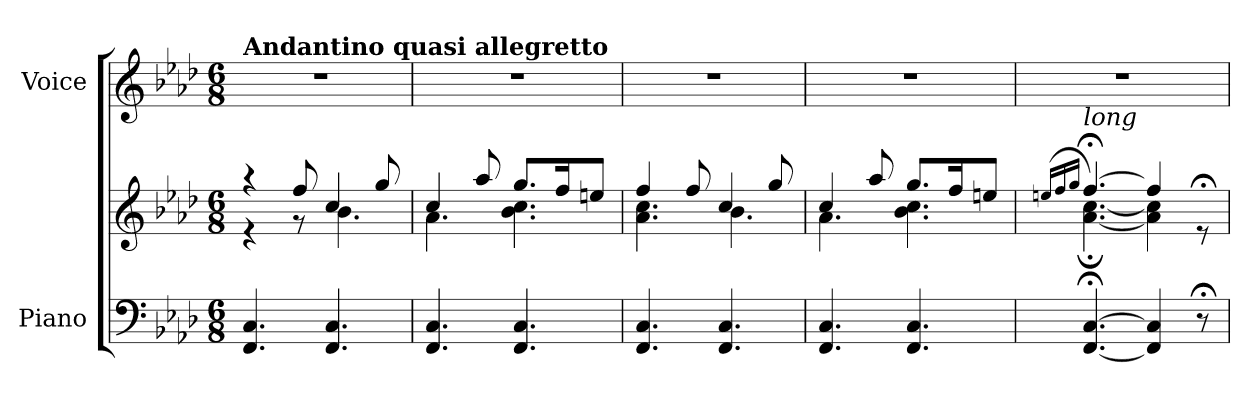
**kern	**kern	**dynam	**kern
*part2	*part2	*part2	*part1
*staff3	*staff2	*staff2/3	*staff1
*I"Piano	*	*	*I"Voice
*I'Pno.	*	*	*I'Vo.
*clefF4	*clefG2	*	*clefG2
*k[b-e-a-d-]	*k[b-e-a-d-]	*	*k[b-e-a-d-]
*M6/8	*M6/8	*	*M6/8
*MM78	*MM78	*	*MM78
=1	=1	=1	=1
*	*^	*	*
!	!	!	!	!LO:TX:a:B:t=Andantino quasi allegretto
!	!	!	!LO:DY:b	!
4.FF/ 4.C/	4r	4r	other-dynamics	2.r
.	8ff/	8r	.	.
4.FF/ 4.C/	4cc/	4.b-\	.	.
.	8gg/	.	.	.
=2	=2	=2	=2	=2
4.FF/ 4.C/	4cc/	4.a-\	.	2.r
.	8aa-/	.	.	.
4.FF/ 4.C/	8.gg/L	4.b-\ 4.cc\	.	.
.	16ff/K	.	.	.
.	8een/J	.	.	.
=3	=3	=3	=3	=3
4.FF/ 4.C/	4ff/	4.a-\ 4.cc\	.	2.r
.	8ff/	.	.	.
4.FF/ 4.C/	4cc/	4.b-\	.	.
.	8gg/	.	.	.
=4	=4	=4	=4	=4
4.FF/ 4.C/	4cc/	4.a-\	.	2.r
.	8aa-/	.	.	.
4.FF/ 4.C/	8.gg/L	4.b-\ 4.cc\	.	.
.	16ff/K	.	.	.
.	8een/J	.	.	.
=5	=5	=5	=5	=5
.	(>16qeen/LL	.	.	.
.	16qff/	.	.	.
.	16qgg/JJ	.	.	.
!	!LO:TX:a:i:t=long	!	!	!
[4.FF/; [4.C/;	[4.ff;</)	[4.a-\; [4.cc\;	.	2.r
4FF/] 4C/]	4ff/]	4a-\] 4cc\]	.	.
8r;<	8r;<e	8ryy	.	.
*	*v	*v	*	*
=	=	=	=
*-	*-	*-	*-
